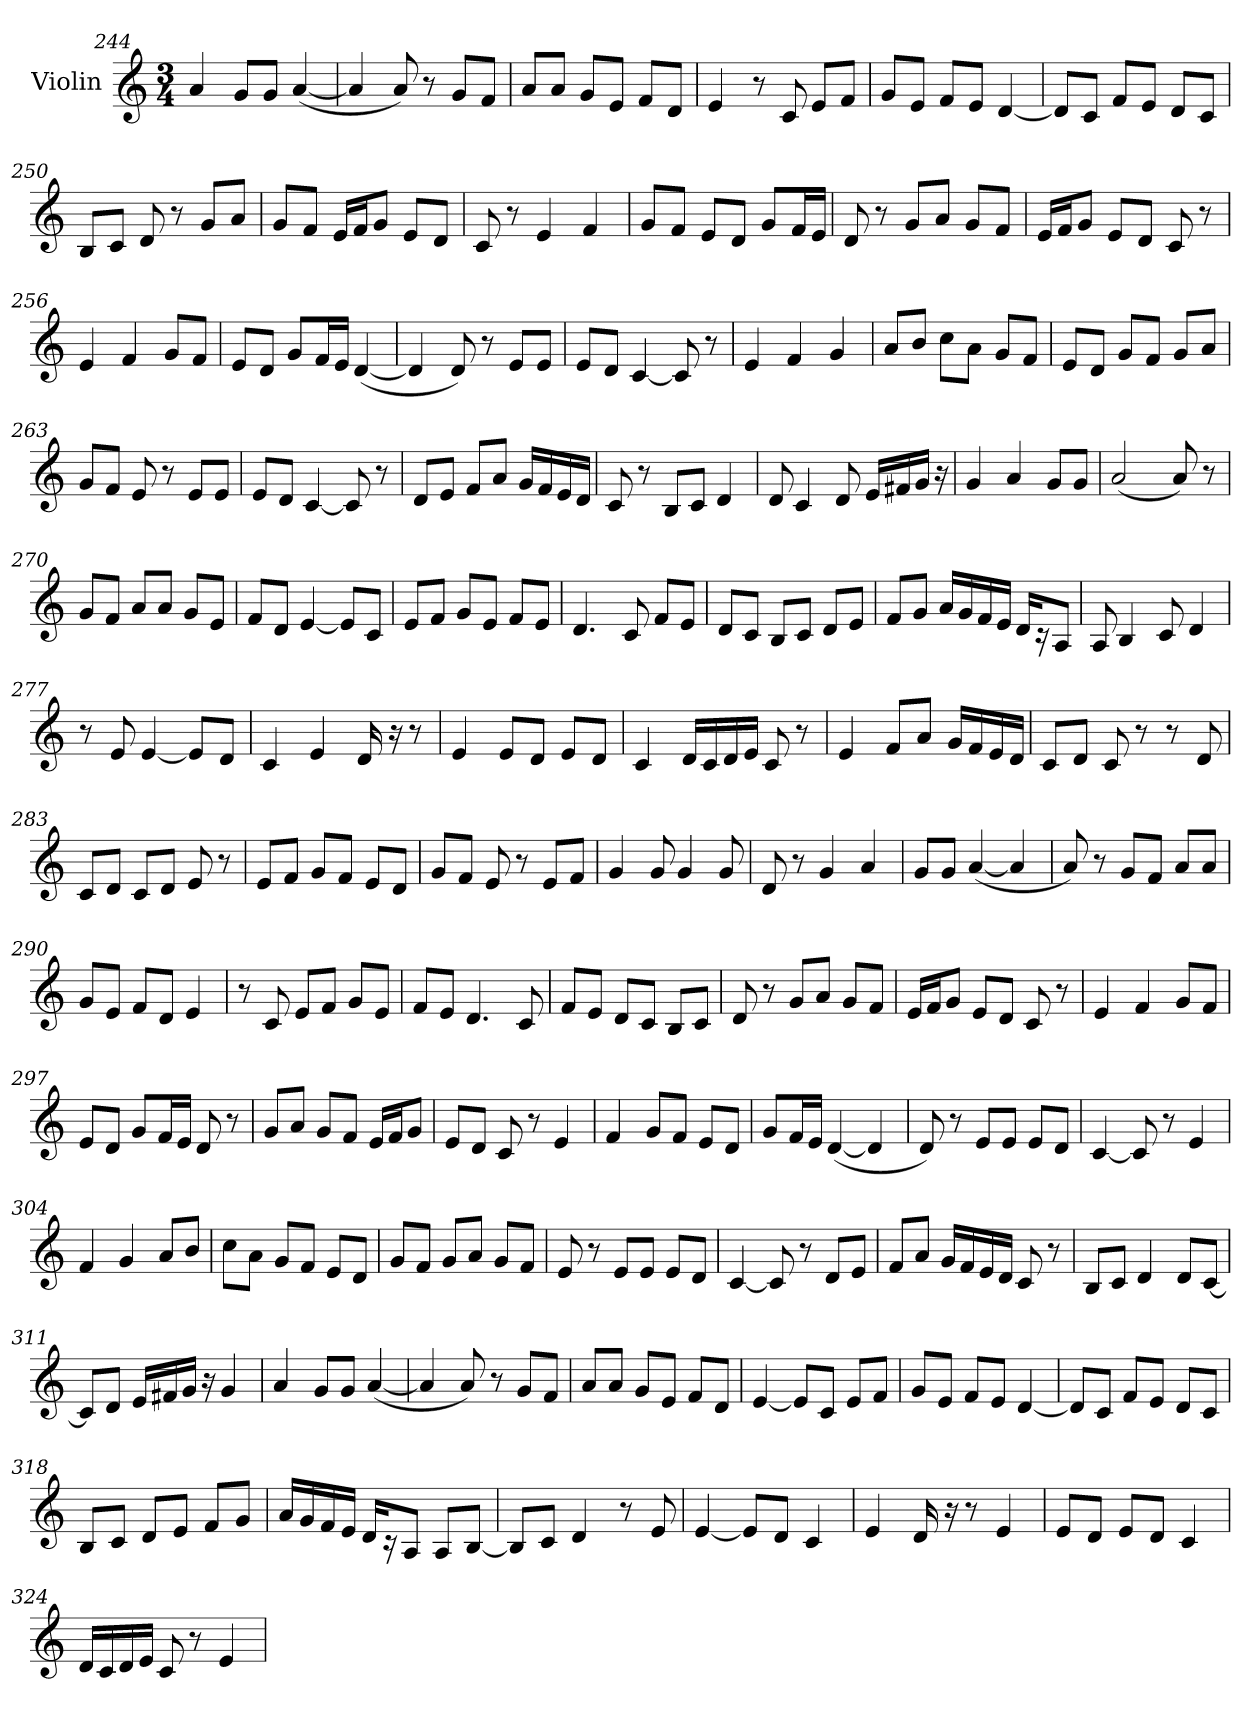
**kern
*part1
*staff1
*I"Violin
*clefG2
*k[]
*M3/4
=244
4a/
8g/L
8g/J
(<[4a/
=245
4a/]
8a/)
8r
8g/L
8f/J
=246
8a/L
8a/J
8g/L
8e/J
8f/L
8d/J
!!LO:LB:g=z
=247
4e/
8r
8c/
8e/L
8f/J
=248
8g/L
8e/J
8f/L
8e/J
[4d/
=249
8d/L]
8c/J
8f/L
8e/J
8d/L
8c/J
=250
8B/L
8c/J
8d/
8r
8g/L
8a/J
=251
8g/L
8f/J
16e/LL
16f/J
8g/J
8e/L
8d/J
=252
8c/
8r
4e/
4f/
!!LO:LB:g=z
=253
8g/L
8f/J
8e/L
8d/J
8g/L
16f/L
16e/JJ
=254
8d/
8r
8g/L
8a/J
8g/L
8f/J
=255
16e/LL
16f/J
8g/J
8e/L
8d/J
8c/
8r
=256
4e/
4f/
8g/L
8f/J
=257
8e/L
8d/J
8g/L
16f/L
16e/JJ
(<[4d/
=258
4d/]
8d/)
8r
8e/L
8e/J
!!LO:LB:g=z
=259
8e/L
8d/J
[4c/
8c/]
8r
=260
4e/
4f/
4g/
=261
8a/L
8b/J
8cc\L
8a\J
8g/L
8f/J
=262
8e/L
8d/J
8g/L
8f/J
8g/L
8a/J
=263
8g/L
8f/J
8e/
8r
8e/L
8e/J
=264
8e/L
8d/J
[4c/
8c/]
8r
!!LO:LB:g=z
=265
8d/L
8e/J
8f/L
8a/J
16g/LL
16f/
16e/
16d/JJ
=266
8c/
8r
8B/L
8c/J
4d/
=267
8d/
4c/
8d/
16e/LL
16f#X/
16g/JJ
16r
=268
4g/
4a/
8g/L
8g/J
=269
(<2a/
8a/)
8r
=270
8g/L
8f/J
8a/L
8a/J
8g/L
8e/J
!!LO:LB:g=z
=271
8f/L
8d/J
[4e/
8e/L]
8c/J
=272
8e/L
8f/J
8g/L
8e/J
8f/L
8e/J
=273
4.d/
8c/
8f/L
8e/J
=274
8d/L
8c/J
8B/L
8c/J
8d/L
8e/J
=275
8f/L
8g/J
16a/LL
16g/
16f/
16e/JJ
16d/KL
16r
8A/J
=276
8A/
4B/
8c/
4d/
!!LO:LB:g=z
=277
8r
8e/
[4e/
8e/L]
8d/J
=278
4c/
4e/
16d/
16r
8r
=279
4e/
8e/L
8d/J
8e/L
8d/J
=280
4c/
16d/LL
16c/
16d/
16e/JJ
8c/
8r
=281
4e/
8f/L
8a/J
16g/LL
16f/
16e/
16d/JJ
=282
8c/L
8d/J
8c/
8r
8r
8d/
!!LO:PB:g=z
=283
8c/L
8d/J
8c/L
8d/J
8e/
8r
=284
8e/L
8f/J
8g/L
8f/J
8e/L
8d/J
=285
8g/L
8f/J
8e/
8r
8e/L
8f/J
=286
4g/
8g/
4g/
8g/
=287
8d/
8r
4g/
4a/
=288
8g/L
8g/J
(<[4a/
4a/]
!!LO:LB:g=z
=289
8a/)
8r
8g/L
8f/J
8a/L
8a/J
=290
8g/L
8e/J
8f/L
8d/J
4e/
=291
8r
8c/
8e/L
8f/J
8g/L
8e/J
=292
8f/L
8e/J
4.d/
8c/
=293
8f/L
8e/J
8d/L
8c/J
8B/L
8c/J
=294
8d/
8r
8g/L
8a/J
8g/L
8f/J
!!LO:LB:g=z
=295
16e/LL
16f/J
8g/J
8e/L
8d/J
8c/
8r
=296
4e/
4f/
8g/L
8f/J
=297
8e/L
8d/J
8g/L
16f/L
16e/JJ
8d/
8r
=298
8g/L
8a/J
8g/L
8f/J
16e/LL
16f/J
8g/J
=299
8e/L
8d/J
8c/
8r
4e/
=300
4f/
8g/L
8f/J
8e/L
8d/J
!!LO:LB:g=z
=301
8g/L
16f/L
16e/JJ
(<[4d/
4d/]
=302
8d/)
8r
8e/L
8e/J
8e/L
8d/J
=303
[4c/
8c/]
8r
4e/
=304
4f/
4g/
8a/L
8b/J
=305
8cc\L
8a\J
8g/L
8f/J
8e/L
8d/J
=306
8g/L
8f/J
8g/L
8a/J
8g/L
8f/J
!!LO:LB:g=z
=307
8e/
8r
8e/L
8e/J
8e/L
8d/J
=308
[4c/
8c/]
8r
8d/L
8e/J
=309
8f/L
8a/J
16g/LL
16f/
16e/
16d/JJ
8c/
8r
=310
8B/L
8c/J
4d/
8d/L
[8c/J
=311
8c/L]
8d/J
16e/LL
16f#X/
16g/JJ
16r
4g/
=312
4a/
8g/L
8g/J
(<[4a/
!!LO:LB:g=z
=313
4a/]
8a/)
8r
8g/L
8f/J
=314
8a/L
8a/J
8g/L
8e/J
8f/L
8d/J
=315
[4e/
8e/L]
8c/J
8e/L
8f/J
=316
8g/L
8e/J
8f/L
8e/J
[4d/
=317
8d/L]
8c/J
8f/L
8e/J
8d/L
8c/J
=318
8B/L
8c/J
8d/L
8e/J
8f/L
8g/J
!!LO:LB:g=z
=319
16a/LL
16g/
16f/
16e/JJ
16d/KL
16r
8A/J
8A/L
[8B/J
=320
8B/L]
8c/J
4d/
8r
8e/
=321
[4e/
8e/L]
8d/J
4c/
=322
4e/
16d/
16r
8r
4e/
=323
8e/L
8d/J
8e/L
8d/J
4c/
=324
16d/LL
16c/
16d/
16e/JJ
8c/
8r
4e/
=
*-
